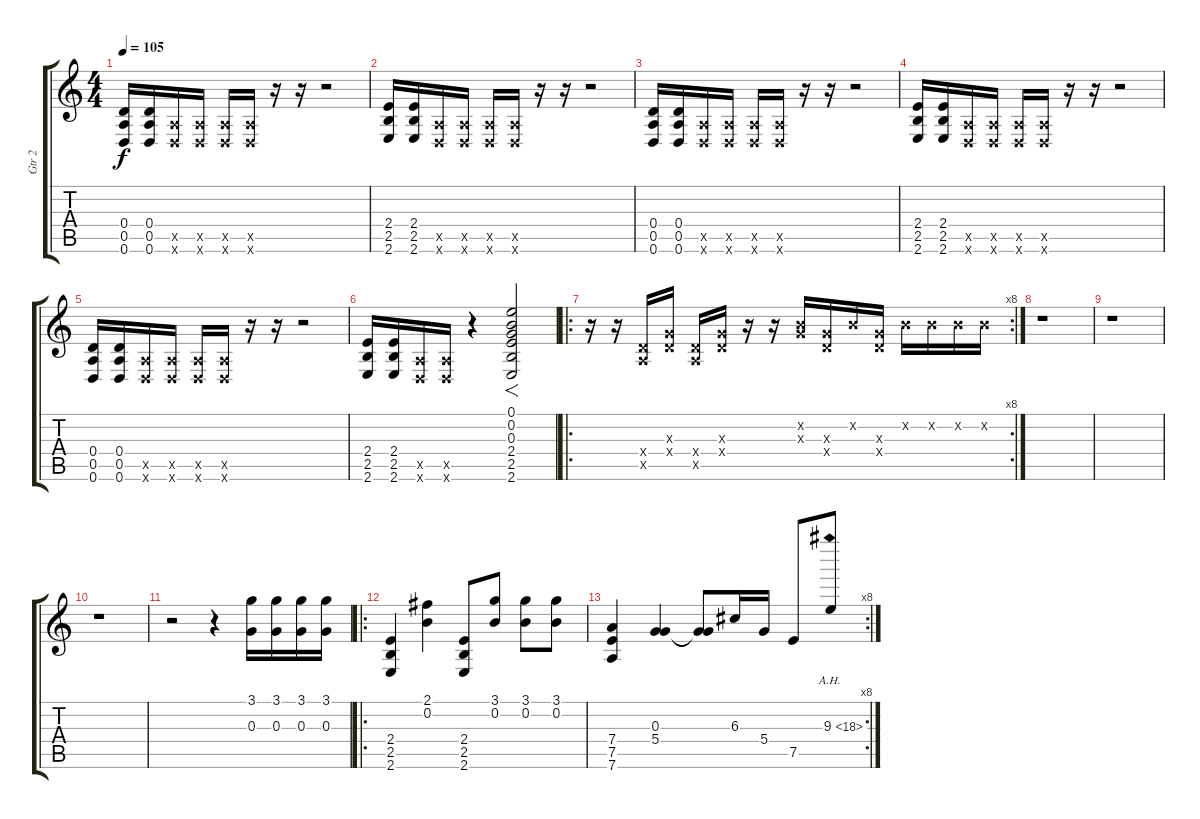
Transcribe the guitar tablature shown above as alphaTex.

\track ("Gtr 2" "Gtr 2") {instrument distortionguitar}
\staff {score tabs}
\tuning (E4 B3 G3 D3 A2 D2) {hide}
\ts (4 4)
\tempo 105
\clef g2
\ks c
(0.4 0.5 0.6).16{dy f} (0.4 0.5 0.6).16 (0.5{x} 0.6{x}).16 (0.5{x} 0.6{x}).16 (0.5{x} 0.6{x}).16 (0.5{x} 0.6{x}).16 r.16 r.16 r.2 |
(2.4 2.5 2.6).16 (2.4 2.5 2.6).16 (0.5{x} 0.6{x}).16 (0.5{x} 0.6{x}).16 (0.5{x} 0.6{x}).16 (0.5{x} 0.6{x}).16 r.16 r.16 r.2 |
(0.4 0.5 0.6).16 (0.4 0.5 0.6).16 (0.5{x} 0.6{x}).16 (0.5{x} 0.6{x}).16 (0.5{x} 0.6{x}).16 (0.5{x} 0.6{x}).16 r.16 r.16 r.2 |
(2.4 2.5 2.6).16 (2.4 2.5 2.6).16 (0.5{x} 0.6{x}).16 (0.5{x} 0.6{x}).16 (0.5{x} 0.6{x}).16 (0.5{x} 0.6{x}).16 r.16 r.16 r.2 |
(0.4 0.5 0.6).16 (0.4 0.5 0.6).16 (0.5{x} 0.6{x}).16 (0.5{x} 0.6{x}).16 (0.5{x} 0.6{x}).16 (0.5{x} 0.6{x}).16 r.16 r.16 r.2 |
(2.4 2.5 2.6).16 (2.4 2.5 2.6).16 (0.5{x} 0.6{x}).16 (0.5{x} 0.6{x}).16 r.4{volume 16} (0.1 0.2 0.3 2.4 2.5 2.6).2{f} |
\ro
\rc 8
r.16{volume 16} r.16 (0.4{x} 0.5{x}).16 (0.3{x} 0.4{x}).16 (0.4{x} 0.5{x}).16 (0.3{x} 0.4{x}).16 r.16 r.16 (0.2{x} 0.3{x}).16 (0.3{x} 0.4{x}).16 0.2{x}.16 (0.3{x} 0.4{x}).16 0.2{x}.16 0.2{x}.16 0.2{x}.16 0.2{x}.16 |
r.1 |
r.1 |
r.1 |
r.2 r.4 (3.1 0.3).16 (3.1 0.3).16 (3.1 0.3).16 (3.1 0.3).16 |
\ro
(2.4 2.5 2.6).4 (2.1 0.2).4 (2.4 2.5 2.6).8 (3.1 0.2).8 (3.1 0.2).8 (3.1 0.2).8 |
\rc 8
(7.4 7.5 7.6).4 (0.3 5.4).4 (0.3{t} 5.4{t}).8 6.3.16 5.4.16 7.5.8 9.3{ah 9}.8
